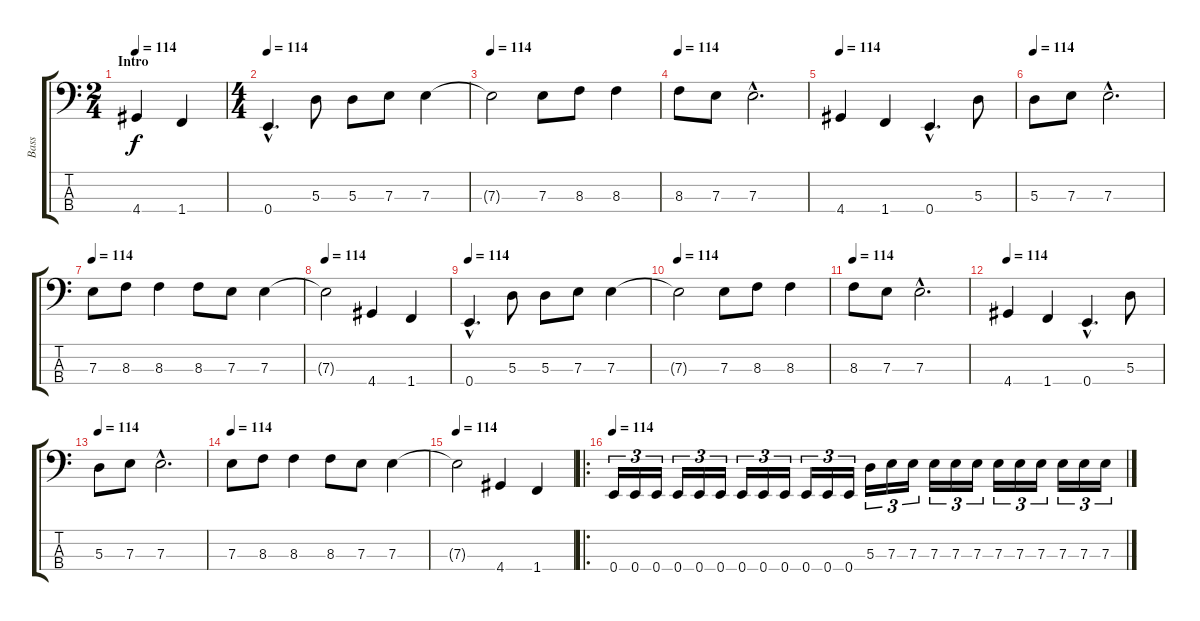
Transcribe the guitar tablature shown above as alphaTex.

\track ("Bass" "Bass") {instrument electricbassfinger}
\staff {score tabs}
\tuning (G2 D2 A1 E1) {hide}
\ts (2 4)
\section ("" "Intro")
\tempo 114
\clef f4
\ks c
4.4.4{dy f instrument electricbassfinger} 1.4.4 |
\ts (4 4)
\tempo 114
0.4{hac}.4{d} 5.3.8 5.3.8 7.3.8 7.3.4 |
\tempo 114
7.3{t}.2 7.3.8 8.3.8 8.3.4 |
\tempo 114
8.3.8 7.3.8 7.3{hac}.2{d} |
\tempo 114
4.4.4 1.4.4 0.4{hac}.4{d} 5.3.8 |
\tempo 114
5.3.8 7.3.8 7.3{hac}.2{d} |
\tempo 114
7.3.8 8.3.8 8.3.4 8.3.8 7.3.8 7.3.4 |
\tempo 114
7.3{t}.2 4.4.4 1.4.4 |
\tempo 114
0.4{hac}.4{d} 5.3.8 5.3.8 7.3.8 7.3.4 |
\tempo 114
7.3{t}.2 7.3.8 8.3.8 8.3.4 |
\tempo 114
8.3.8 7.3.8 7.3{hac}.2{d} |
\tempo 114
4.4.4 1.4.4 0.4{hac}.4{d} 5.3.8 |
\tempo 114
5.3.8 7.3.8 7.3{hac}.2{d} |
\tempo 114
7.3.8 8.3.8 8.3.4 8.3.8 7.3.8 7.3.4 |
\tempo 114
7.3{t}.2 4.4.4 1.4.4 |
\ro
\tempo 114
0.4.16{tu (3 2)} 0.4.16{tu (3 2)} 0.4.16{tu (3 2)} 0.4.16{tu (3 2)} 0.4.16{tu (3 2)} 0.4.16{tu (3 2)} 0.4.16{tu (3 2)} 0.4.16{tu (3 2)} 0.4.16{tu (3 2)} 0.4.16{tu (3 2)} 0.4.16{tu (3 2)} 0.4.16{tu (3 2)} 5.3.16{tu (3 2)} 7.3.16{tu (3 2)} 7.3.16{tu (3 2)} 7.3.16{tu (3 2)} 7.3.16{tu (3 2)} 7.3.16{tu (3 2)} 7.3.16{tu (3 2)} 7.3.16{tu (3 2)} 7.3.16{tu (3 2)} 7.3.16{tu (3 2)} 7.3.16{tu (3 2)} 7.3.16{tu (3 2)}
